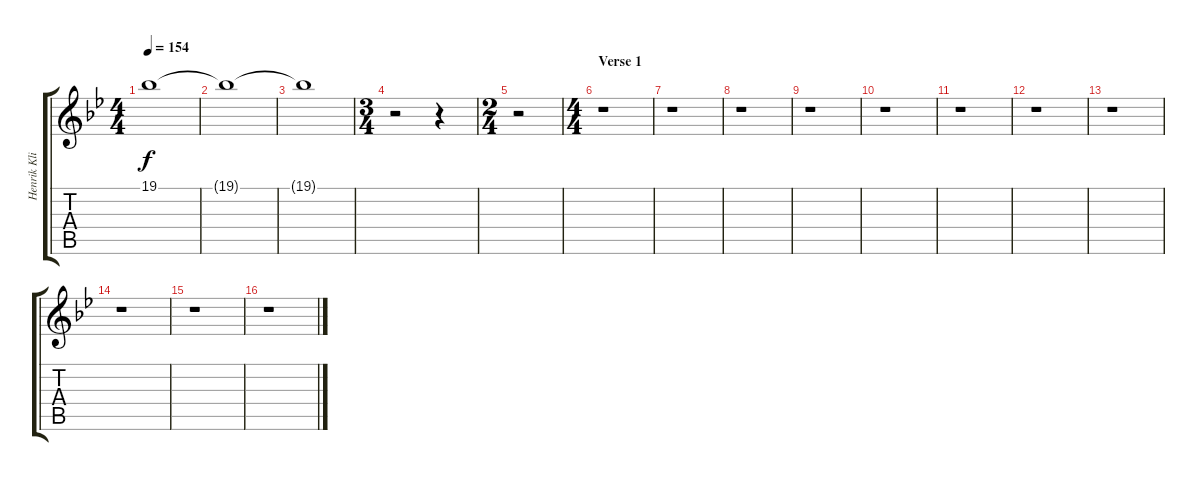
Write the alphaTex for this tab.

\track ("Henrik Klingenberg " "Henrik Kli") {instrument stringensemble1}
\staff {score tabs}
\tuning (Eb4 Bb3 Gb3 Db3 Ab2 Eb2) {hide}
\ts (4 4)
\tempo 154
\clef g2
\ks gminor
19.1{t}.1{dy f} |
19.1{t}.1 |
19.1{t}.1 |
\ts (3 4)
r.2 r.4 |
\ts (2 4)
r.2 |
\ts (4 4)
\section ("" "Verse 1")
r.1 |
r.1 |
r.1 |
r.1 |
r.1 |
r.1 |
r.1 |
r.1 |
r.1 |
r.1 |
r.1
